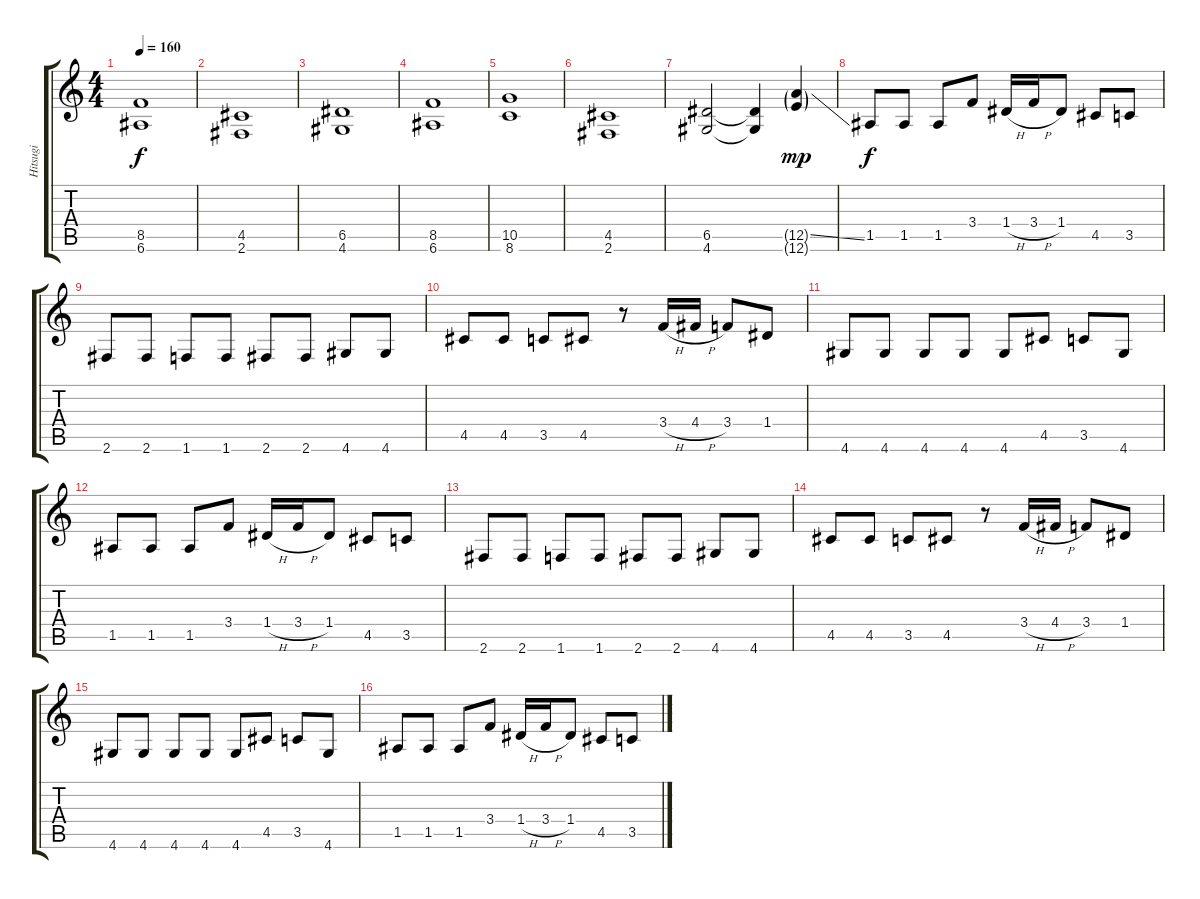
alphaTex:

\track ("Hitsugi" "Hitsugi") {instrument distortionguitar}
\staff {score tabs}
\tuning (E4 B3 G3 D3 A2 E2) {hide}
\ts (4 4)
\tempo 160
\clef g2
\ks c
(8.5 6.6).1{dy f} |
(4.5 2.6).1 |
(6.5 4.6).1 |
(8.5 6.6).1 |
(10.5 8.6).1 |
(4.5 2.6).1 |
(6.5 4.6).2 (6.5{t} 4.6{t}).4 (12.5{ss g} 12.6{g}).4{dy mp} |
1.5.8{dy f volume 10} 1.5.8 1.5.8 3.4.8 1.4{h}.16 3.4{h}.16 1.4.8 4.5.8 3.5.8 |
2.6.8 2.6.8 1.6.8 1.6.8 2.6.8 2.6.8 4.6.8 4.6.8 |
4.5.8 4.5.8 3.5.8 4.5.8 r.8 3.4{h}.16 4.4{h}.16 3.4.8 1.4.8 |
4.6.8 4.6.8 4.6.8 4.6.8 4.6.8 4.5.8 3.5.8 4.6.8 |
1.5.8 1.5.8 1.5.8 3.4.8 1.4{h}.16 3.4{h}.16 1.4.8 4.5.8 3.5.8 |
2.6.8 2.6.8 1.6.8 1.6.8 2.6.8 2.6.8 4.6.8 4.6.8 |
4.5.8 4.5.8 3.5.8 4.5.8 r.8 3.4{h}.16 4.4{h}.16 3.4.8 1.4.8 |
4.6.8 4.6.8 4.6.8 4.6.8 4.6.8 4.5.8 3.5.8 4.6.8 |
1.5.8 1.5.8 1.5.8 3.4.8 1.4{h}.16 3.4{h}.16 1.4.8 4.5.8 3.5.8
